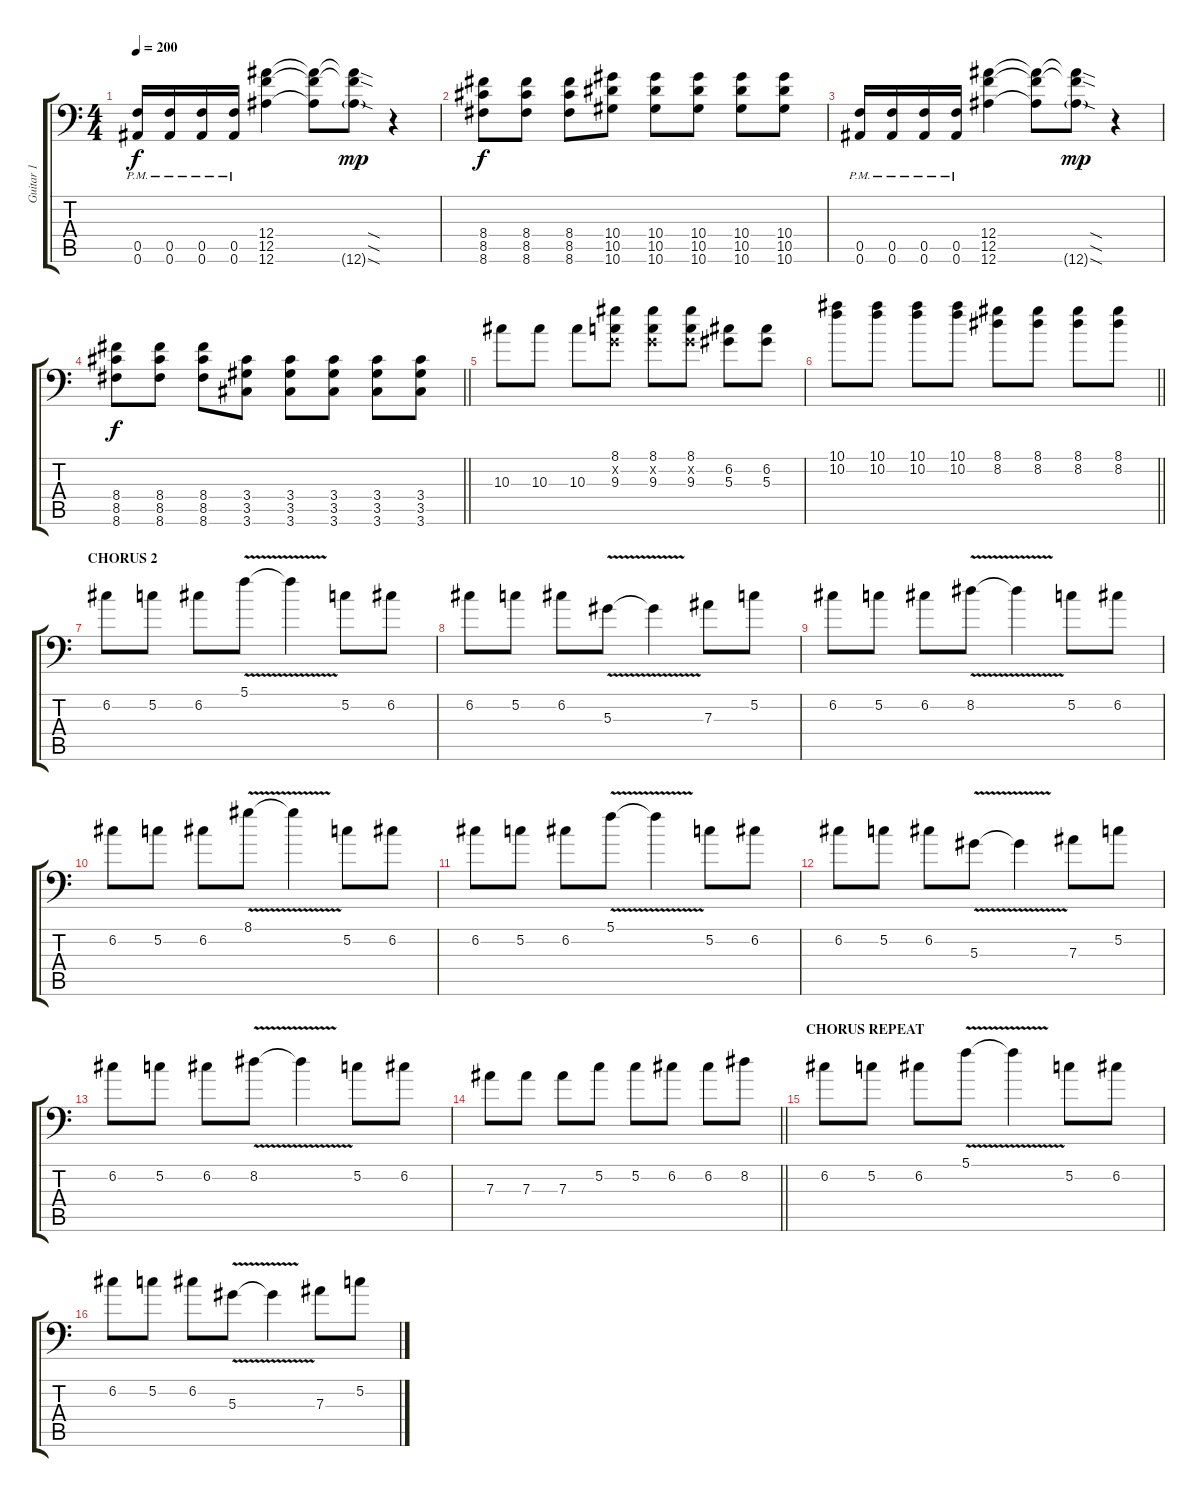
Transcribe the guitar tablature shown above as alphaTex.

\track ("Guitar 1" "Guitar 1") {instrument distortionguitar}
\staff {score tabs}
\tuning (C4 G3 Eb3 Bb2 F2 Bb1) {hide}
\ts (4 4)
\tempo 200
\clef f4
\ks c
(0.5{pm} 0.6{pm}).16{dy f} (0.5{pm} 0.6{pm}).16 (0.5{pm} 0.6{pm}).16 (0.5{pm} 0.6{pm}).16 (12.4 12.5 12.6).4 (12.4{t} 12.5{t} 12.6{t}).8 (12.4{sod t} 12.5{sod t} 12.6{sod g}).8{dy mp} r.4 |
(8.4 8.5 8.6).8{dy f} (8.4 8.5 8.6).8 (8.4 8.5 8.6).8 (10.4 10.5 10.6).8 (10.4 10.5 10.6).8 (10.4 10.5 10.6).8 (10.4 10.5 10.6).8 (10.4 10.5 10.6).8 |
(0.5{pm} 0.6{pm}).16 (0.5{pm} 0.6{pm}).16 (0.5{pm} 0.6{pm}).16 (0.5{pm} 0.6{pm}).16 (12.4 12.5 12.6).4 (12.4{t} 12.5{t} 12.6{t}).8 (12.4{sod t} 12.5{sod t} 12.6{sod g}).8{dy mp} r.4 |
\barLineRight lightlight
(8.4 8.5 8.6).8{dy f} (8.4 8.5 8.6).8 (8.4 8.5 8.6).8 (3.4 3.5 3.6).8 (3.4 3.5 3.6).8 (3.4 3.5 3.6).8 (3.4 3.5 3.6).8 (3.4 3.5 3.6).8 |
10.3.8 10.3.8 10.3.8 (8.1 0.2{x} 9.3).8 (8.1 0.2{x} 9.3).8 (8.1 0.2{x} 9.3).8 (6.2 5.3).8 (6.2 5.3).8 |
\barLineRight lightlight
(10.1 10.2).8 (10.1 10.2).8 (10.1 10.2).8 (10.1 10.2).8 (8.1 8.2).8 (8.1 8.2).8 (8.1 8.2).8 (8.1 8.2).8 |
\section ("" "CHORUS 2")
6.2.8 5.2.8 6.2.8 5.1{v}.8 5.1{t}.4 5.2.8 6.2.8 |
6.2.8 5.2.8 6.2.8 5.3{v}.8 5.3{t}.4 7.3.8 5.2.8 |
6.2.8 5.2.8 6.2.8 8.2{v}.8 8.2{t}.4 5.2.8 6.2.8 |
6.2.8 5.2.8 6.2.8 8.1{v}.8 8.1{t}.4 5.2.8 6.2.8 |
6.2.8 5.2.8 6.2.8 5.1{v}.8 5.1{t}.4 5.2.8 6.2.8 |
6.2.8 5.2.8 6.2.8 5.3{v}.8 5.3{t}.4 7.3.8 5.2.8 |
6.2.8 5.2.8 6.2.8 8.2{v}.8 8.2{t}.4 5.2.8 6.2.8 |
\barLineRight lightlight
7.3.8 7.3.8 7.3.8 5.2.8 5.2.8 6.2.8 6.2.8 8.2.8 |
\section ("" "CHORUS REPEAT")
6.2.8 5.2.8 6.2.8 5.1{v}.8 5.1{t}.4 5.2.8 6.2.8 |
6.2.8 5.2.8 6.2.8 5.3{v}.8 5.3{t}.4 7.3.8 5.2.8
